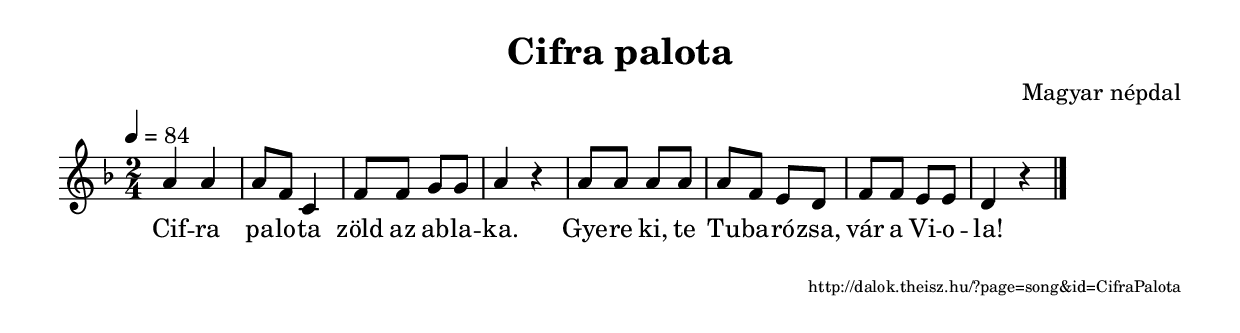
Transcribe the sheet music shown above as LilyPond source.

\version "2.10.33"


\header {
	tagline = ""	title = "Cifra palota"
	composer = "Magyar népdal"
}

VoiceA = { \key d \minor \override Staff.TimeSignature #'style = #'()  \time 2/4 \tempo 4=84
	\relative f' { a4 a a8 f c4
f8 f g g a4 r
a8 a a a a f e d
f f e e d4 r \bar "|."
	}
}
SplitLyrics = \lyricmode { 
Cif -- ra pa -- lo -- ta
zöld az ab -- la -- ka.
Gye -- re ki, te Tu -- ba -- ró -- zsa,
vár a Vi -- o -- la!
}
\score {
	<<
		\context Voice = songStaff { \VoiceA }
		\lyricsto "songStaff" \new Lyrics \SplitLyrics
	>>
	\layout {
		indent = #0
	}
}

\score {
	<<
		\context Voice = songStaff { \VoiceA }
	>>
	\midi {
	}
}

\markup { \fill-line { \hspace #1 \super http://dalok.theisz.hu/?page=song&id=CifraPalota } }

\paper {
}
